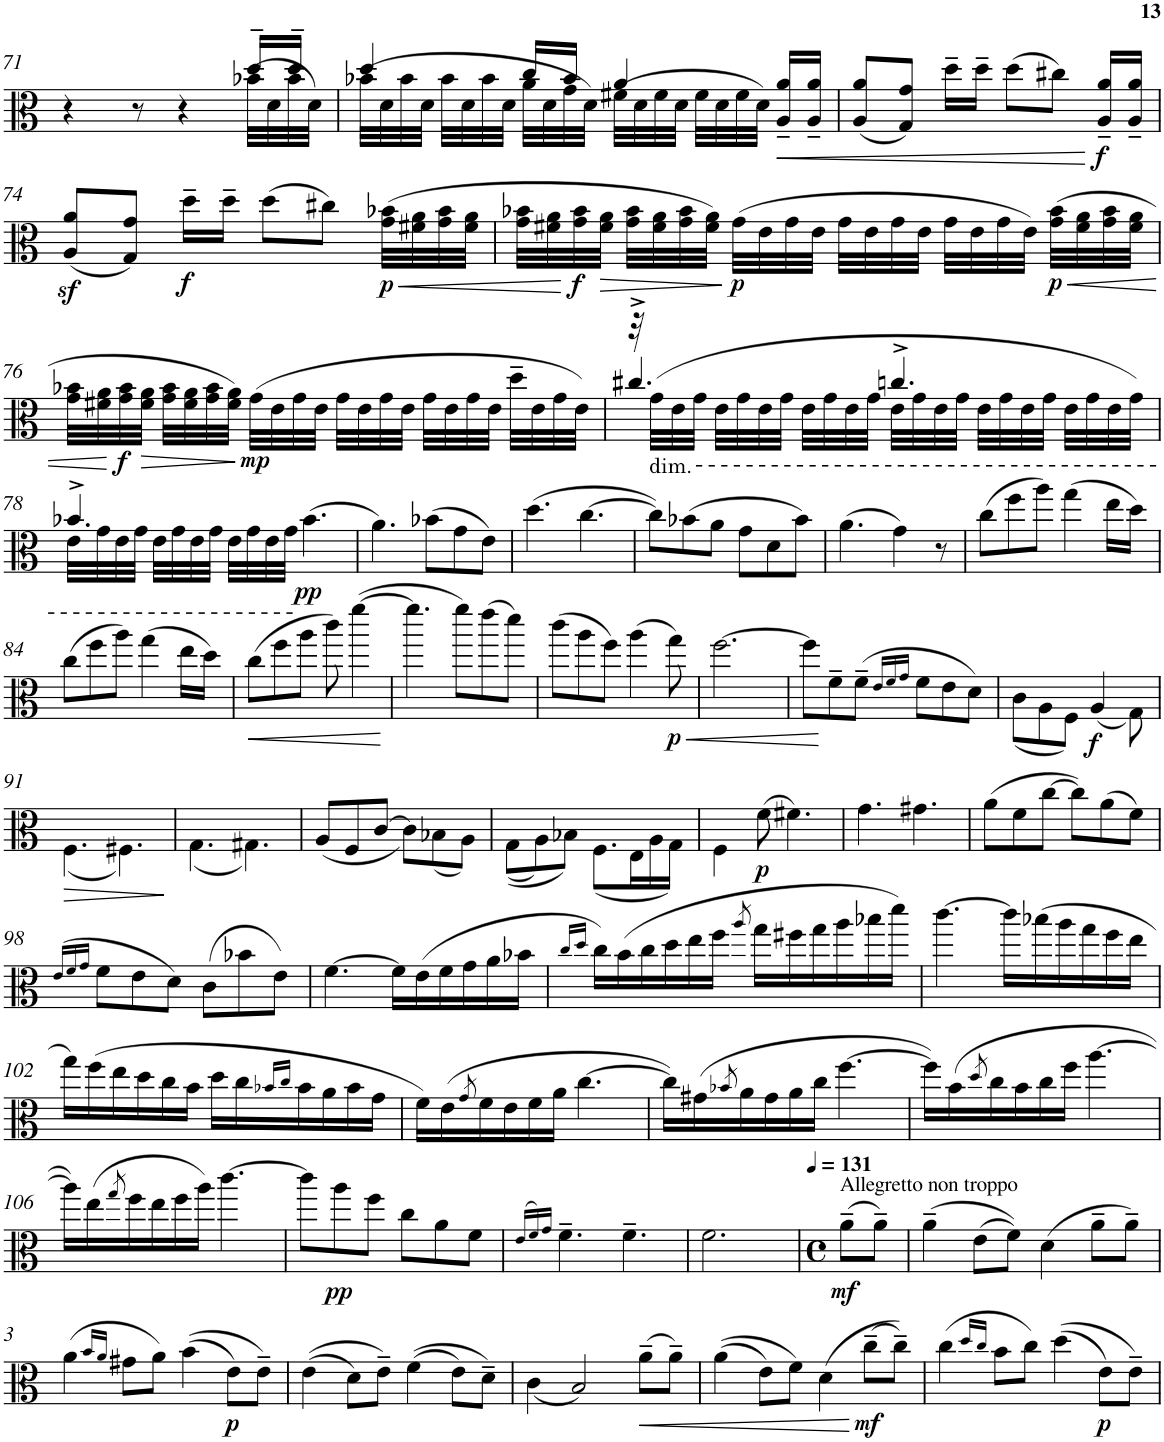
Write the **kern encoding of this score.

**kern	**dynam
*part1	*part1
*staff1	*staff1
*I"Viola	*
*I'Vla.	*
!!LO:PB:g=z
*clefC3	*
*k[]	*
*M6/8	*
=71	=71
*^	*
4r	8ryy	.
*v	*v	*
8r	.
4r	.
*^	*
16dd~/LL	(>32b-X\LLL	.
.	32d\	.
16dd~/JJ	32b-\	.
.	32d\JJJ)	.
=72	=72	=72
4dd/	(>32b-X\LLL	.
.	32d\	.
.	32b-\	.
.	32d\JJJ	.
.	32b-\LLL	.
.	32d\	.
.	32b-\	.
.	32d\JJJ	.
16cc/LL	32a\LLL	.
.	32d\	.
16b-/JJ	32g\	.
.	32d\JJJ)	.
4a/	(>32f#X\LLL	.
.	32d\	.
.	32f#\	.
.	32d\JJJ	.
.	32f#\LLL	.
.	32d\	.
.	32f#\	.
.	32d\JJJ)	.
!	!	!LO:HP:b
16A/~ 16a/~LL	8ryy	<
16A/~ 16a/~JJ	.	.
*v	*v	*
=73	=73
(<8A/ 8a/L	.
8G/ 8g/J)	.
16dd~\LL	.
16dd~\JJ	.
(>8dd\L	.
8cc#X\J)	.
!	!LO:DY:n=1:b
16A/~ 16a/~LL	[ f
16A/~ 16a/~JJ	.
!!LO:LB:g=z
=74	=74
(<8A/z< 8a/z<L	.
8G/ 8g/J)	.
!	!LO:DY:b
16dd~\LL	f
16dd~\JJ	.
(>8dd\L	.
8cc#X\J)	.
!	!LO:HP:b
!	!LO:DY:n=1:b
(>32g\ 32b-X\LLL	< p
32f#X\ 32a\	.
32g\ 32b-\	.
32f#\ 32a\JJJ	.
=75	=75
32g\ 32b-X\LLL	.
32f#X\ 32a\	.
!	!LO:DY:n=1:b
32g\ 32b-\	[ f
!	!LO:HP:b
32f#\ 32a\JJJ	>
32g\ 32b-\LLL	.
32f#\ 32a\	.
32g\ 32b-\	.
32f#\ 32a\JJJ)	.
!	!LO:DY:n=2:b
(>32g\LLL	] p
32e\	.
32g\	.
32e\JJJ	.
32g\LLL	.
32e\	.
32g\	.
32e\JJJ	.
32g\LLL	.
32e\	.
32g\	.
32e\JJJ)	.
!	!LO:HP:b
!	!LO:DY:n=3:b
(>32g\ 32b-\LLL	< p
32f#\ 32a\	.
32g\ 32b-\	.
32f#\ 32a\JJJ	.
!!LO:LB:g=z
=76	=76
32g\ 32b-X\LLL	.
32f#X\ 32a\	.
!	!LO:DY:n=1:b
32g\ 32b-\	[ f
!	!LO:HP:b
32f#\ 32a\JJJ	>
32g\ 32b-\LLL	.
32f#\ 32a\	.
32g\ 32b-\	.
32f#\ 32a\JJJ)	.
!	!LO:DY:n=2:b
(>32g\LLL	] mp
32e\	.
32g\	.
32e\JJJ	.
32g\LLL	.
32e\	.
32g\	.
32e\JJJ	.
32g\LLL	.
32e\	.
32g\	.
32e\JJJ	.
32dd~\LLL	.
32e\	.
32g\	.
32e\JJJ)	.
=77	=77
*^	*
32r	4.cc#X^/	.
!LO:TX:b:t=dim.	!	!
(>32g\LLL	.	.
32e\	.	.
32g\JJJ	.	.
32e\LLL	.	.
32g\	.	.
32e\	.	.
32g\JJJ	.	.
32e\LLL	.	.
32g\	.	.
32e\	.	.
32g\JJJ	.	.
32e\LLL	4.ccn^/	.
32g\	.	.
32e\	.	.
32g\JJJ	.	.
32e\LLL	.	.
32g\	.	.
32e\	.	.
32g\JJJ	.	.
32e\LLL	.	.
32g\	.	.
32e\	.	.
32g\JJJ)	.	.
!!LO:LB:g=z	!!
=78	=78	=78
32e\LLL	4.b-X^/	.
32g\	.	.
32e\	.	.
32g\JJJ	.	.
32e\LLL	.	.
32g\	.	.
32e\	.	.
32g\JJJ	.	.
32e\LLL	.	.
32g\	.	.
32e\	.	.
32g\JJJ	.	.
!	!	!LO:DY:b
(>4.b-\	4.ryy	pp
*v	*v	*
=79	=79
4.a\)	.
(>8b-X\L	.
8g\	.
8e\J)	.
=80	=80
(>4.dd\	.
[4.cc\	.
=81	=81
8cc\L])	.
(>8b-X\	.
8a\J	.
8g\L	.
8d\	.
8b-\J)	.
=82	=82
(>4.a\	.
4g\)	.
8r	.
=83	=83
(>8cc\L	.
8ff\	.
8aa\J)	.
(>4gg\	.
16ee\LL	.
16dd\JJ)	.
!!LO:LB:g=z
=84	=84
(>8cc\L	.
8ff\	.
8aa\J)	.
(>4gg\	.
16ee\LL	.
16dd\JJ)	.
=85	=85
!	!LO:HP:b
(>8cc\L	<
8ff\	.
8aa\J	.
8ccc\)	.
(>[4fff\	.
.	[
=86	=86
4.fff\]	.
8fff\L)	.
(>8eee\	.
8ddd\J)	.
=87	=87
(>8ccc\L	.
8aa\	.
8ff\J)	.
(>4aa\	.
!	!LO:HP:b
!	!LO:DY:n=1:b
8gg\)	< p
=88	=88
[2.ff\	.
=89	=89
8ff\L]	.
8f~\	[
(>8f~\J	.
16qe/LL	.
16qf/	.
16qg/JJ	.
8f\L	.
8e\	.
8d\J)	.
=90	=90
(<8c\L	.
8A\	.
8F\J)	.
!	!LO:DY:b
(<4A/	f
8G\)	.
!!LO:LB:g=z
=91	=91
!	!LO:HP:b
(<4.F\	>
4.F#X\)	.
.	]
=92	=92
(<4.G\	.
4.G#X\)	.
=93	=93
(<8A/L	.
8F/	.
[8c/J	.
8c\L])	.
(<8B-X\	.
8A\J)	.
=94	=94
(<(<8G\L	.
8A\)	.
8B-X\J)	.
(<8.F\L	.
16E\L	.
16A\	.
16G\JJ)	.
=95	=95
4F\	.
!	!LO:DY:b
(>8f\	p
4.f#X\)	.
=96	=96
4.g\	.
4.g#X\	.
=97	=97
(>8a\L	.
8f\	.
[8cc\J	.
8cc\L])	.
(>8a\	.
8f\J)	.
!!LO:LB:g=z
=98	=98
(>16qe/LL	.
16qf/	.
16qg/JJ	.
8f\L	.
8e\	.
8d\J)	.
(>8c\L	.
8b-X\	.
8e\J)	.
=99	=99
[4.f\	.
16f\LL]	.
(>16e\	.
16f\	.
16g\	.
16a\	.
16b-X\JJ	.
=100	=100
16qcc/LL	.
16qdd/JJ	.
16cc\LL)	.
(>16b\	.
16cc\	.
16dd\	.
16ee\	.
16ff\JJ	.
8qaa/	.
16gg\LL	.
16ff#X\	.
16gg\	.
16aa\	.
16bb-X\	.
16ddd\JJ)	.
=101	=101
[4.ccc\	.
16ccc\LL]	.
(>16bb-X\	.
16aa\	.
16gg\	.
16ff\	.
16ee\JJ	.
!!LO:LB:g=z
=102	=102
16gg\LL)	.
(>16ff\	.
16ee\	.
16dd\	.
16cc\	.
16b\JJ	.
16dd\LL	.
16cc\	.
16qb-X/LL	.
16qcc/JJ	.
16b-\	.
16a\	.
16b-\	.
16g\JJ	.
=103	=103
16f\LL)	.
(>16e\	.
8qg/	.
16f\	.
16e\	.
16f\	.
16a\JJ	.
[4.cc\	.
=104	=104
16cc\LL])	.
(>16g#X\	.
8qb-X/	.
16a\	.
16g#\	.
16a\	.
16cc\JJ	.
[4.ff\	.
=105	=105
16ff\LL])	.
(>16b\	.
8qdd/	.
16cc\	.
16b\	.
16cc\	.
16ff\JJ	.
[4.aa\	.
!!LO:LB:g=z
=106	=106
16aa\LL])	.
(>16ee\	.
8qgg/	.
16ff\	.
16ee\	.
16ff\	.
16aa\JJ)	.
[4.ccc\	.
=107	=107
8ccc\L]	.
!	!LO:DY:b
8aa\	pp
8ff\J	.
8cc\L	.
8a\	.
8f\J	.
=108	=108
(>16qe/LL	.
16qf/)	.
16qg/JJ	.
4.f~\	.
4.f~\	.
=109	=109
2.f\	.
=1	=1
*k[]	*
*M4/4	*
*met(c)	*
*MM131	*
!LO:TX:a:t=Allegretto non troppo	!
!	!LO:DY:b
(>8a~\L	mf
8a~\J)	.
=2	=2
(>4a~\	.
(>8e\L	.
8f\J))	.
(>4d\	.
8a~\L	.
8a~\J)	.
!!LO:LB:g=z
=3	=3
(>4a\	.
16qb/LL	.
16qa/JJ	.
8g#X\L	.
8a\J)	.
(>(>4b\	.
!	!LO:DY:b
8e\L)	p
8e~\J)	.
=4	=4
(>(>4e\	.
8d\L)	.
8e~\J)	.
(>(>4f\	.
8e\L)	.
8d~\J)	.
=5	=5
(<4c\	.
2B/)	.
!	!LO:HP:b
(>8a~\L	<
8a~\J)	.
=6	=6
(>(>4a\	.
8e\L)	.
8f\J)	.
(>4d\	.
!	!LO:DY:n=1:b
(>8cc~\L	[ mf
8cc~\J))	.
=7	=7
(>4cc\	.
16qdd/LL	.
16qcc/JJ	.
8b\L	.
8cc\J)	.
(>(>4dd\	.
!	!LO:DY:b
8e\L)	p
8e~\J)	.
=	=
*-	*-
